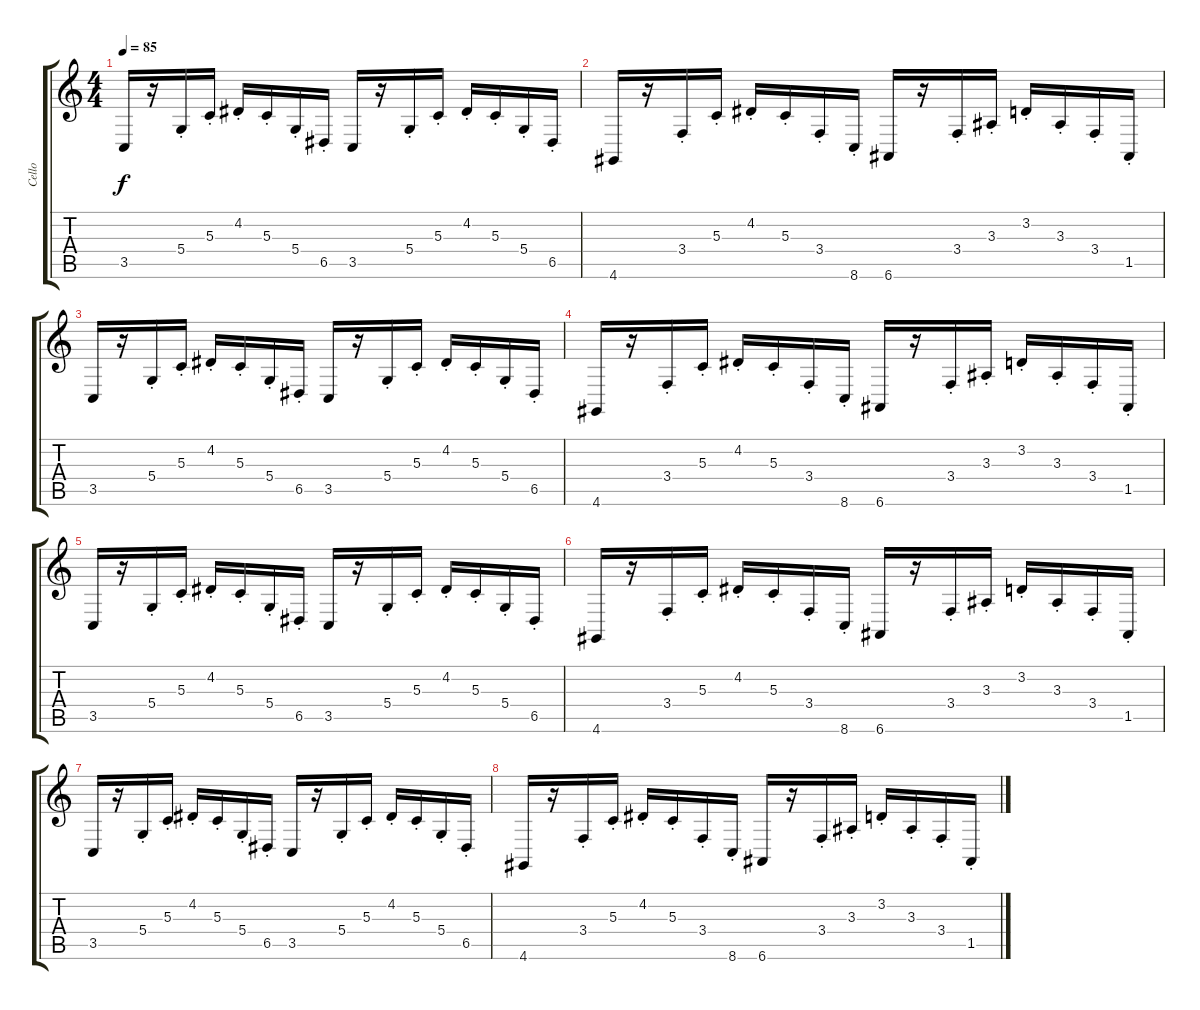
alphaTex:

\track ("Cello" "Cello") {instrument cello}
\staff {score tabs}
\tuning (E4 B3 G3 D3 A2 E2) {hide}
\ts (4 4)
\tempo 85
\clef g2
\ks c
3.5.16{dy f} r.16 5.4{st}.16 5.3{st}.16 4.2{st}.16 5.3{st}.16 5.4{st}.16 6.5{st}.16 3.5.16 r.16 5.4{st}.16 5.3{st}.16 4.2{st}.16 5.3{st}.16 5.4{st}.16 6.5{st}.16 |
4.6.16 r.16 3.4{st}.16 5.3{st}.16 4.2{st}.16 5.3{st}.16 3.4{st}.16 8.6{st}.16 6.6.16 r.16 3.4{st}.16 3.3{st}.16 3.2{st}.16 3.3{st}.16 3.4{st}.16 1.5{st}.16 |
3.5.16 r.16 5.4{st}.16 5.3{st}.16 4.2{st}.16 5.3{st}.16 5.4{st}.16 6.5{st}.16 3.5.16 r.16 5.4{st}.16 5.3{st}.16 4.2{st}.16 5.3{st}.16 5.4{st}.16 6.5{st}.16 |
4.6.16 r.16 3.4{st}.16 5.3{st}.16 4.2{st}.16 5.3{st}.16 3.4{st}.16 8.6{st}.16 6.6.16 r.16 3.4{st}.16 3.3{st}.16 3.2{st}.16 3.3{st}.16 3.4{st}.16 1.5{st}.16 |
3.5.16 r.16 5.4{st}.16 5.3{st}.16 4.2{st}.16 5.3{st}.16 5.4{st}.16 6.5{st}.16 3.5.16 r.16 5.4{st}.16 5.3{st}.16 4.2{st}.16 5.3{st}.16 5.4{st}.16 6.5{st}.16 |
4.6.16 r.16 3.4{st}.16 5.3{st}.16 4.2{st}.16 5.3{st}.16 3.4{st}.16 8.6{st}.16 6.6.16 r.16 3.4{st}.16 3.3{st}.16 3.2{st}.16 3.3{st}.16 3.4{st}.16 1.5{st}.16 |
3.5.16 r.16 5.4{st}.16 5.3{st}.16 4.2{st}.16 5.3{st}.16 5.4{st}.16 6.5{st}.16 3.5.16 r.16 5.4{st}.16 5.3{st}.16 4.2{st}.16 5.3{st}.16 5.4{st}.16 6.5{st}.16 |
4.6.16 r.16 3.4{st}.16 5.3{st}.16 4.2{st}.16 5.3{st}.16 3.4{st}.16 8.6{st}.16 6.6.16 r.16 3.4{st}.16 3.3{st}.16 3.2{st}.16 3.3{st}.16 3.4{st}.16 1.5{st}.16
